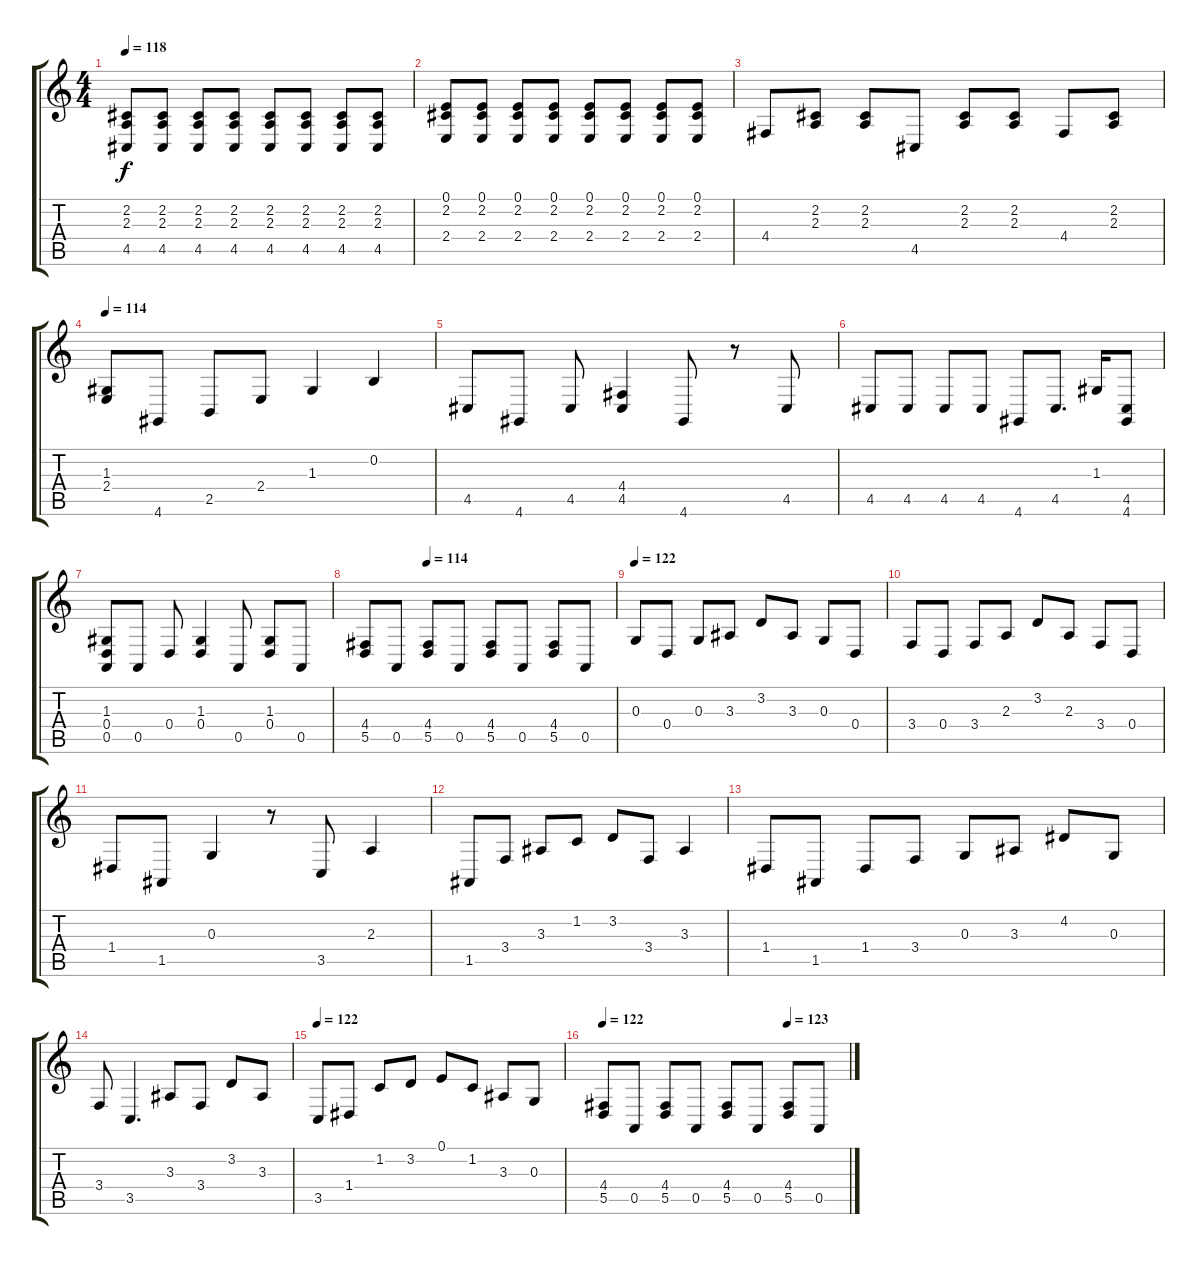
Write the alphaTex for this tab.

\track "" {instrument acousticgrandpiano}
\staff {score tabs}
\tuning (E4 B3 G3 D3 A2 E2) {hide}
\ts (4 4)
\tempo 118
\clef g2
\ks c
(2.2 2.3 4.5).8{dy f} (2.2 2.3 4.5).8 (2.2 2.3 4.5).8 (2.2 2.3 4.5).8 (2.2 2.3 4.5).8 (2.2 2.3 4.5).8 (2.2 2.3 4.5).8 (2.2 2.3 4.5).8 |
(0.1 2.2 2.4).8 (0.1 2.2 2.4).8 (0.1 2.2 2.4).8 (0.1 2.2 2.4).8 (0.1 2.2 2.4).8 (0.1 2.2 2.4).8 (0.1 2.2 2.4).8 (0.1 2.2 2.4).8 |
4.4.8 (2.2 2.3).8 (2.2 2.3).8 4.5.8 (2.2 2.3).8 (2.2 2.3).8 4.4.8 (2.2 2.3).8 |
\tempo 114
(1.3 2.4).8 4.6.8 2.5.8 2.4.8 1.3.4 0.2.4 |
4.5.8 4.6.8 4.5.8 (4.4 4.5).4 4.6.8 r.8 4.5.8 |
4.5.8 4.5.8 4.5.8 4.5.8 4.6.8 4.5.8{d} 1.3.16 (4.5 4.6).8 |
(1.3 0.4 0.5).8 0.5.8 0.4.8 (1.3 0.4).4 0.5.8 (1.3 0.4).8 0.5.8 |
\tempo (114 0.25)
(4.4 5.5).8 0.5.8 (4.4 5.5).8 0.5.8 (4.4 5.5).8 0.5.8 (4.4 5.5).8 0.5.8 |
\tempo 122
0.3.8 0.4.8 0.3.8 3.3.8 3.2.8 3.3.8 0.3.8 0.4.8 |
3.4.8 0.4.8 3.4.8 2.3.8 3.2.8 2.3.8 3.4.8 0.4.8 |
1.4.8 1.5.8 0.3.4 r.8 3.5.8 2.3.4 |
1.5.8 3.4.8 3.3.8 1.2.8 3.2.8 3.4.8 3.3.4 |
1.4.8 1.5.8 1.4.8 3.4.8 0.3.8 3.3.8 4.2.8 0.3.8 |
3.4.8 3.5.4{d} 3.3.8 3.4.8 3.2.8 3.3.8 |
\tempo 122
3.5.8 1.4.8 1.2.8 3.2.8 0.1.8 1.2.8 3.3.8 0.3.8 |
\tempo 122
\tempo (123 0.75)
(4.4 5.5).8 0.5.8 (4.4 5.5).8 0.5.8 (4.4 5.5).8 0.5.8 (4.4 5.5).8 0.5.8
